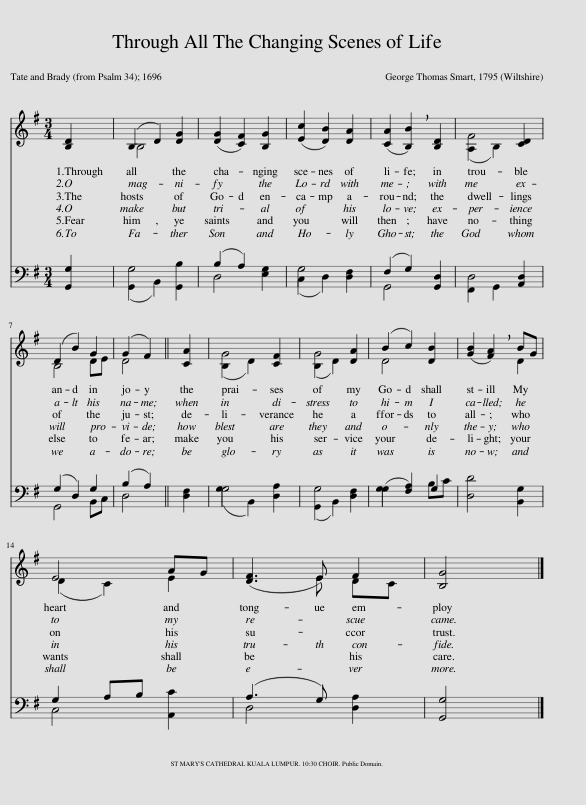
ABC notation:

X:1
%%score ( 1 2 ) ( 3 4 )
L:1/8
M:3/4
I:linebreak $
K:G
V:1 treble
V:2 treble
V:3 bass
V:4 bass
V:1
 [B,D]2 | (B,2 D2) [DG]2 | ([DG]2 [CF]2) [B,G]2 | ([Ec]2 [DB]2) [DA]2 | ([CA]2 !breath![B,B]2) [B,D]2 | %5
 (A,2 B,2) [CD]2 |$ (D2 B2) DE | (G2 F2) || [CA]2 | (B,2 D2) [CF]2 | %10
 (B,2 D2) [DA]2 | (B2 c2) [DB]2 | ([GB]2 !breath![FA]2) BG |$ (D2 C2) AG | ([DF]3 E) DC | %15
 [B,G]4 |] %16
V:2
 x2 | B,4 x2 | x6 | x6 | x6 | %5
 F4 x2 |$ B,4 G2 | D4 || x2 | G4 x2 | %10
 G4 x2 | D4 x2 | x4 D2 |$ E4 E2 | x3 E F2 | %15
 x4 |] %16
V:3
 [G,,G,]2 | (G,,2 B,,2) [G,,B,]2 | (B,2 A,2) [E,G,]2 | (C,2 D,2) [D,F,]2 | (F,2 G,2) [G,,D,]2 | %5
 F,,2 G,,2 [A,,D,]2 |$ (G,2 D,2) B,,C, | (B,2 A,2) || [D,F,]2 | (G,2 B,,2) [D,A,]2 | %10
 (G,,2 B,,2) [D,F,]2 | (G,2 [F,A,]2) B,C | [D,D]4 [B,,G,]2 |$ G,2 A,B, [A,,C]2 | (A,3 G,) [D,A,]2 | %15
 [G,,G,]4 |] %16
V:4
 x2 | G,4 x2 | D,4 x2 | G,4 x2 | G,,4 x2 | %5
 D,4 x2 |$ G,,4 G,2 | D,4 || x2 | G,4 x2 | %10
 G,4 x2 | G,2 x2 G,2 | x6 |$ C,4 x2 | D,4 x2 | %15
 x4 |] %16
